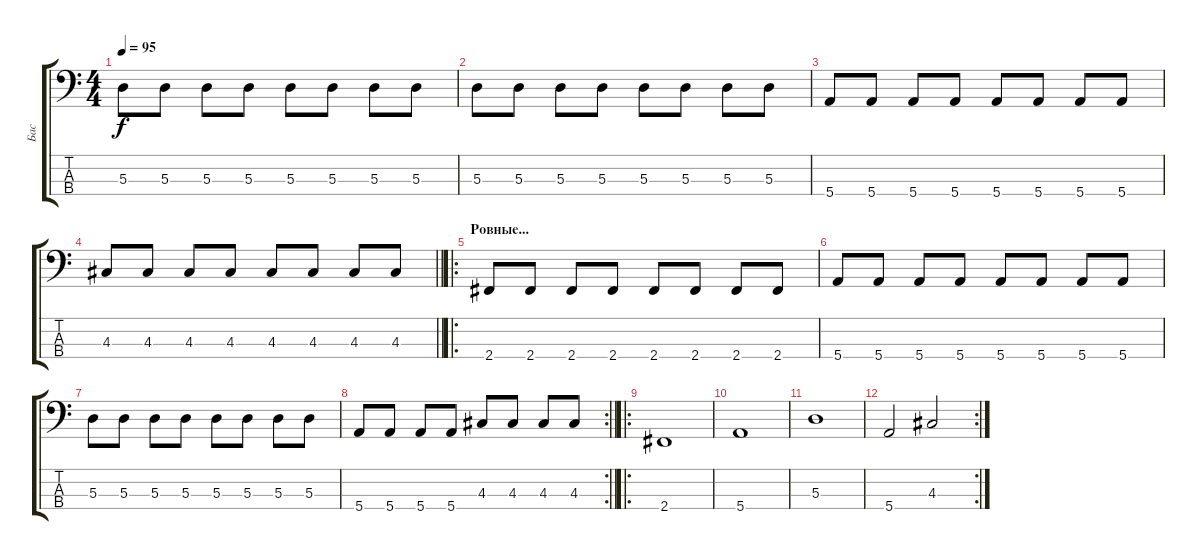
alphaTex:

\track ("Бас" "Бас") {instrument electricbasspick}
\staff {score tabs}
\tuning (G2 D2 A1 E1) {hide}
\ts (4 4)
\tempo 95
\clef f4
\ks c
5.3.8{dy f} 5.3.8 5.3.8 5.3.8 5.3.8 5.3.8 5.3.8 5.3.8 |
5.3.8 5.3.8 5.3.8 5.3.8 5.3.8 5.3.8 5.3.8 5.3.8 |
5.4.8 5.4.8 5.4.8 5.4.8 5.4.8 5.4.8 5.4.8 5.4.8 |
\barLineRight lightlight
4.3.8 4.3.8 4.3.8 4.3.8 4.3.8 4.3.8 4.3.8 4.3.8 |
\ro
\section ("" "Ровные...")
2.4.8 2.4.8 2.4.8 2.4.8 2.4.8 2.4.8 2.4.8 2.4.8 |
5.4.8 5.4.8 5.4.8 5.4.8 5.4.8 5.4.8 5.4.8 5.4.8 |
5.3.8 5.3.8 5.3.8 5.3.8 5.3.8 5.3.8 5.3.8 5.3.8 |
\rc 2
\barLineRight lightlight
5.4.8 5.4.8 5.4.8 5.4.8 4.3.8 4.3.8 4.3.8 4.3.8 |
\ro
2.4.1 |
5.4.1 |
5.3.1 |
\rc 2
5.4.2 4.3.2
